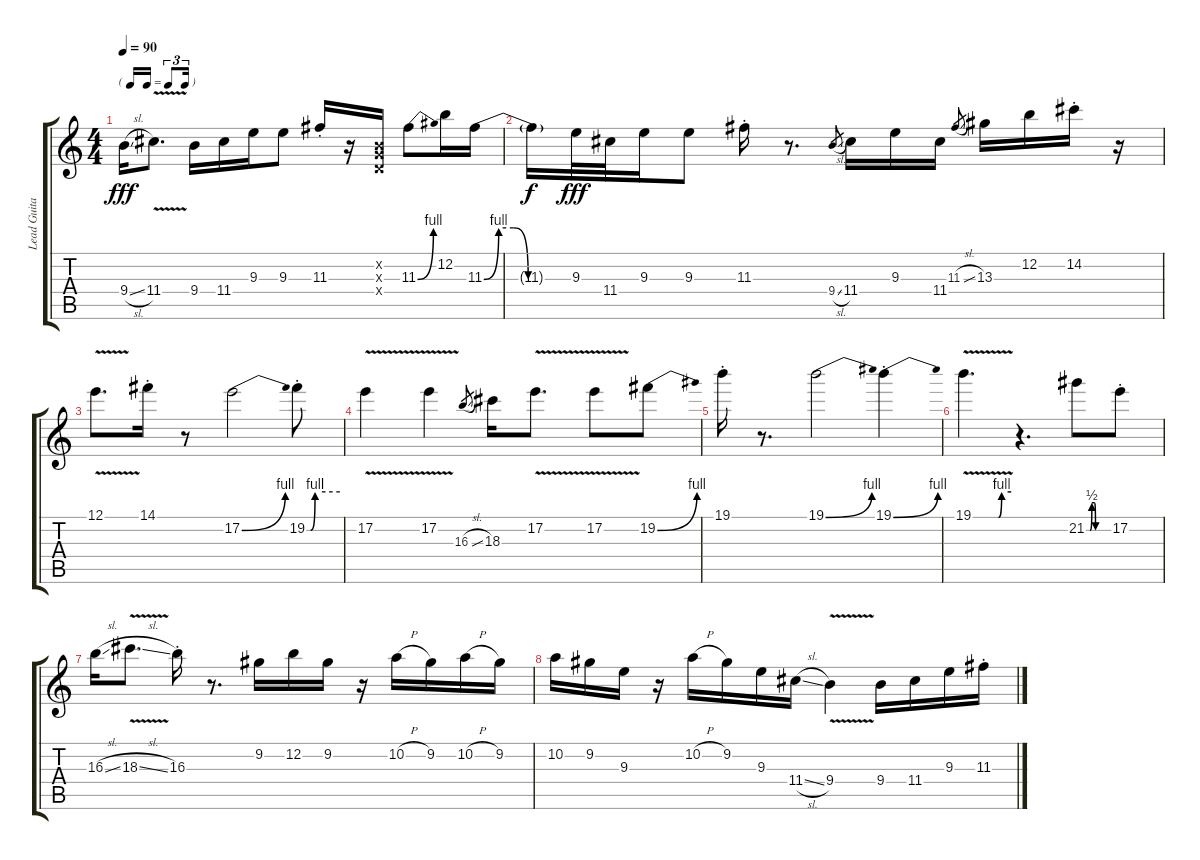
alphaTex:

\track ("Lead Guitar I" "Lead Guita") {instrument overdrivenguitar}
\staff {score tabs}
\tuning (E4 B3 G3 D3 A2 E2) {hide}
\ts (4 4)
\tf triplet16th
\tempo 90
\clef g2
\ks c
9.4{sl}.16{dy fff} 11.4{v}.8{d} 9.4.16 11.4.16 9.3.16 9.3.8 11.3{st}.16 r.16 (0.2{x} 0.3{x} 0.4{x}).16 11.3{be (bend 0 0 60 4)}.8 12.2.16 11.3{be (custom 0 0 10 4 20 4 30 0 60 0)}.16 |
11.3{t}.16{dy f} 9.3.32{dy fff} 11.4.32 9.3.16 9.3.8 11.3{st}.16 r.8{d} 9.4{sl}.8{gr} 11.4.16 9.3.16 11.4.16 11.3{sl}.8{gr} 13.3.16 12.2.16 14.2{st}.16 r.16 |
12.1{v}.8{d} 14.1{st}.16 r.8 17.2{be (bend 0 0 60 4)}.2 19.2{be (custom 0 0 7 0 15 4 60 4) st}.8 |
17.2{v}.4 17.2{v}.4 16.3{sl}.8{gr} 18.3.16 17.2{v}.8{d} 17.2{v}.8 19.2{be (bend 0 0 60 4)}.8 |
19.1{st}.16 r.8{d} 19.1{be (bend 0 0 60 4)}.2 19.1{be (bend 0 0 60 4) st}.4 |
19.1{be (custom 0 0 30 0 40 0 45 4 60 4) v}.4{d} r.4{d} 21.2{be (custom 0 0 10 0 15 2 22 2 25 0 60 0)}.8 17.2{st}.8 |
16.3{sl}.16 18.3{v sl}.8{d} 16.3{st}.16 r.8{d} 9.2.16 12.2.16 9.2.16{txt ""} r.16 10.2{h}.16 9.2.16 10.2{h}.16 9.2.16 |
10.2.16 9.2.16 9.3.16 r.16 10.2{h}.16 9.2.16 9.3.16 11.4{sl}.16 9.4{v}.4 9.4.16 11.4.16 9.3.16 11.3{st}.16
